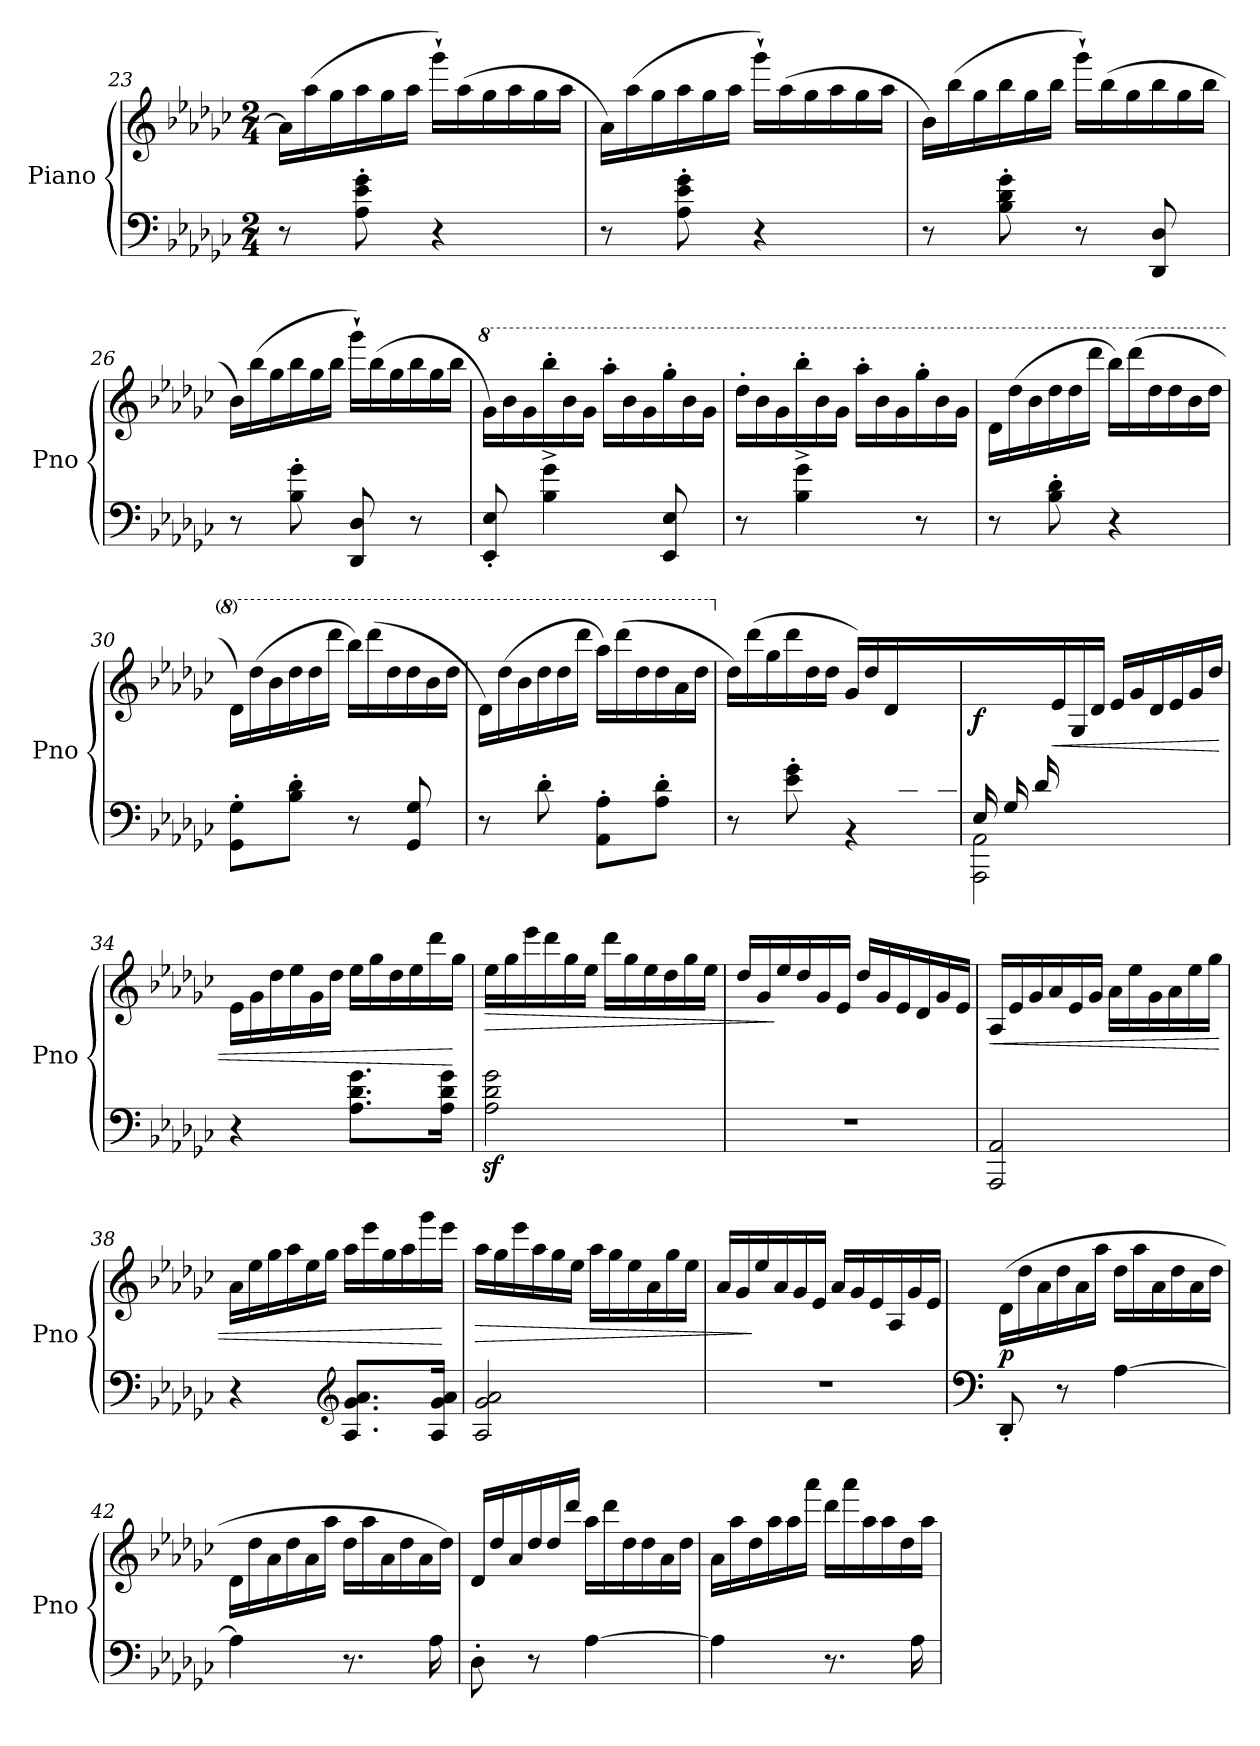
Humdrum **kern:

**kern	**kern	**dynam
*part1	*part1	*part1
*staff2	*staff1	*staff1/2
*I"Piano	*	*
*I'Pno	*	*
*clefF4	*clefG2	*
*k[b-e-a-d-g-c-]	*k[b-e-a-d-g-c-]	*
*M2/4	*M2/4	*
*MM95	*MM95	*
*	*Xtuplet	*
=23	=23	=23
8r	24a-\LL]	.
.	(>24aa-\	.
*	*MM104	*
.	24gg-\	.
*	*MM116	*
8A-\' 8e-\' 8g-\'	24aa-\	.
.	24gg-\	.
.	24aa-\JJ	.
4r	24ggg-`\LL)	.
.	(>24aa-\	.
.	24gg-\	.
.	24aa-\	.
.	24gg-\	.
.	24aa-\JJ	.
!!LO:LB:g=z
=24	=24	=24
8r	24a-\LL)	.
.	(>24aa-\	.
.	24gg-\	.
8A-\' 8e-\' 8g-\'	24aa-\	.
.	24gg-\	.
.	24aa-\JJ	.
4r	24ggg-`\LL)	.
.	(>24aa-\	.
.	24gg-\	.
.	24aa-\	.
.	24gg-\	.
.	24aa-\JJ	.
=25	=25	=25
8r	24b-\LL)	.
.	(>24bb-\	.
.	24gg-\	.
8B-\' 8d-\' 8g-\'	24bb-\	.
.	24gg-\	.
.	24bb-\JJ	.
8r	24ggg-`\LL)	.
.	(>24bb-\	.
.	24gg-\	.
8DD-/ 8D-/	24bb-\	.
.	24gg-\	.
.	24bb-\JJ	.
=26	=26	=26
8r	24b-\LL)	.
.	(>24bb-\	.
.	24gg-\	.
8B-\' 8g-\'	24bb-\	.
.	24gg-\	.
.	24bb-\JJ	.
8DD-/ 8D-/	24ggg-`\LL)	.
.	(>24bb-\	.
.	24gg-\	.
8r	24bb-\	.
.	24gg-\	.
.	24bb-\JJ	.
!!LO:LB:g=z
=27	=27	=27
*	*8va	*
8EE-/' 8E-/'	24gg-\LL)	.
.	24bb-\	.
.	24gg-\	.
4B-\^ 4g-\^	24bbb-'\	.
.	24bb-\	.
.	24gg-\JJ	.
.	24aaa-'\LL	.
.	24bb-\	.
.	24gg-\	.
8EE-/ 8E-/	24ggg-'\	.
.	24bb-\	.
.	24gg-\JJ	.
=28	=28	=28
8r	24ddd-'\LL	.
.	24bb-\	.
.	24gg-\	.
4B-\^ 4g-\^	24bbb-'\	.
.	24bb-\	.
.	24gg-\JJ	.
.	24aaa-'\LL	.
.	24bb-\	.
.	24gg-\	.
8r	24ggg-'\	.
.	24bb-\	.
.	24gg-\JJ	.
=29	=29	=29
8r	24dd-\LL	.
.	(>24ddd-\	.
.	24bb-\	.
8B-\' 8d-\'	24ddd-\	.
.	24ddd-\	.
.	24dddd-\JJ	.
4r	24bbb-\LL)	.
.	(>24dddd-\	.
.	24ddd-\	.
.	24ddd-\	.
.	24bb-\	.
.	24ddd-\JJ	.
=30	=30	=30
8GG-\' 8G-\'L	24dd-\LL)	.
.	(>24ddd-\	.
.	24bb-\	.
8B-\' 8d-\'J	24ddd-\	.
.	24ddd-\	.
.	24dddd-\JJ	.
8r	24bbb-\LL)	.
.	(>24dddd-\	.
.	24ddd-\	.
8GG-/ 8G-/	24ddd-\	.
.	24bb-\	.
.	24ddd-\JJ	.
!!LO:LB:g=z
=31	=31	=31
8r	24dd-\LL)	.
.	(>24ddd-\	.
.	24bb-\	.
8d-'\	24ddd-\	.
.	24ddd-\	.
.	24dddd-\JJ	.
8AA-\' 8A-\'L	24aaa-\LL)	.
.	(>24dddd-\	.
.	24ddd-\	.
8A-\' 8d-\'J	24ddd-\	.
.	24aa-\	.
.	24ddd-\JJ	.
=32	=32	=32
*^	*	*
*	*	*X8va	*
4.ryy	8r	24dd-\LL)	.
.	.	(>24ddd-\	.
.	.	24gg-\	.
.	8e-\' 8g-\'	24ddd-\	.
.	.	24dd-\	.
.	.	24dd-\JJ	.
.	4r	24g-/LL)	.
.	.	24dd-/	.
.	.	24d-/	.
*Xtuplet	*	*	*
24d-/	.	8ryy	.
24G-/	.	.	.
24d-/JJ	.	.	.
=33	=33	=33	=33
!	!	!	!LO:DY:b
24E-/LL	2AAA-\ 2AA-\	8ryy	f
24G-/	.	.	.
24d-/	.	.	.
!	!	!	!LO:HP:b
4.ryy	.	24e-\	<
.	.	24G-\	.
.	.	24d-\JJ	.
.	.	24e-/LL	.
.	.	24g-/	.
.	.	24d-/	.
.	.	24e-/	.
.	.	24g-/	.
.	.	24dd-/JJ	.
*v	*v	*	*
!!LO:PB:g=z
=34	=34	=34
4r	24e-\LL	.
.	24g-\	.
.	24dd-\	.
.	24ee-\	.
.	24g-\	.
.	24dd-\JJ	.
8.A-\ 8.d-\ 8.g-\L	24ee-\LL	.
.	24gg-\	.
.	24dd-\	.
.	24ee-\	.
.	24ddd-\	.
16A-\ 16d-\ 16g-\Jk	.	.
.	24gg-\JJ	[
=35	=35	=35
!	!	!LO:HP:b
2A-\z< 2d-\z< 2g-\z<	24ee-\LL	>
.	24gg-\	.
.	24eee-\	.
.	24ddd-\	.
.	24gg-\	.
.	24ee-\JJ	.
.	24ddd-\LL	.
.	24gg-\	.
.	24ee-\	.
.	24dd-\	.
.	24gg-\	.
.	24ee-\JJ	.
=36	=36	=36
2r	24dd-/LL	.
.	24g-/	.
.	24ee-/	]
.	24dd-/	.
.	24g-/	.
.	24e-/JJ	.
.	24dd-/LL	.
.	24g-/	.
.	24e-/	.
.	24d-/	.
.	24g-/	.
.	24e-/JJ	.
!!LO:LB:g=z
=37	=37	=37
!	!	!LO:HP:b
2AAA-/ 2AA-/	24A-/LL	<
.	24e-/	.
.	24g-/	.
.	24a-/	.
.	24e-/	.
.	24g-/JJ	.
.	24a-\LL	.
.	24ee-\	.
.	24g-\	.
.	24a-\	.
.	24ee-\	.
.	24gg-\JJ	.
=38	=38	=38
4r	24a-\LL	.
.	24ee-\	.
.	24gg-\	.
.	24aa-\	.
.	24ee-\	.
.	24gg-\JJ	.
*clefG2	*	*
8.A-/ 8.g-/ 8.a-/L	24aa-\LL	.
.	24eee-\	.
.	24gg-\	.
.	24aa-\	.
.	24ggg-\	.
16A-/ 16g-/ 16a-/Jk	.	.
.	24eee-\JJ	[
=39	=39	=39
!	!	!LO:HP:b
2A-/ 2g-/ 2a-/	24aa-\LL	>
.	24gg-\	.
.	24eee-\	.
.	24aa-\	.
.	24gg-\	.
.	24ee-\JJ	.
.	24aa-\LL	.
.	24gg-\	.
.	24ee-\	.
*	*MM114	*
.	24a-\	.
.	24gg-\	.
*	*MM103	*
.	24ee-\JJ	.
!!LO:LB:g=z
=40	=40	=40
2r	24a-/LL	.
*	*MM96	*
.	24g-/	.
.	24ee-/	]
*	*MM84	*
.	24a-/	.
.	24g-/	.
*	*MM80	*
.	24e-/JJ	.
.	24a-/LL	.
*	*MM76	*
.	24g-/	.
.	24e-/	.
.	24A-/	.
*	*MM70	*
.	24g-/	.
.	24e-/JJ	.
=41	=41	=41
*clefF4	*	*
*	*MM76	*
!	!	!LO:DY:b
8DD-'/	(>24d-\LL	p
.	24dd-\	.
*	*MM80	*
.	24a-\	.
*	*MM97	*
8r	24dd-\	.
.	24a-\	.
.	24aa-\JJ	.
*	*MM106	*
[4A-\	24dd-\LL	.
.	24aa-\	.
.	24a-\	.
.	24dd-\	.
.	24a-\	.
.	24dd-\JJ	.
=42	=42	=42
4A-\]	24d-\LL	.
.	24dd-\	.
.	24a-\	.
.	24dd-\	.
.	24a-\	.
.	24aa-\JJ	.
8.r	24dd-\LL	.
.	24aa-\	.
.	24a-\	.
.	24dd-\	.
.	24a-\	.
16A-\	.	.
.	24dd-\JJ)	.
=43	=43	=43
8D-'\	24d-/LL	.
.	24dd-/	.
.	24a-/	.
8r	24dd-/	.
.	24dd-/	.
.	24ddd-/JJ	.
[4A-\	24aa-\LL	.
.	24ddd-\	.
.	24dd-\	.
.	24dd-\	.
.	24a-\	.
.	24dd-\JJ	.
!!LO:LB:g=z
=44	=44	=44
4A-\]	24a-\LL	.
.	24aa-\	.
.	24dd-\	.
.	24aa-\	.
.	24aa-\	.
.	24aaa-\JJ	.
8.r	24ddd-\LL	.
.	24aaa-\	.
.	24aa-\	.
.	24aa-\	.
.	24dd-\	.
16A-\	.	.
.	24aa-\JJ	.
=	=	=
*-	*-	*-
